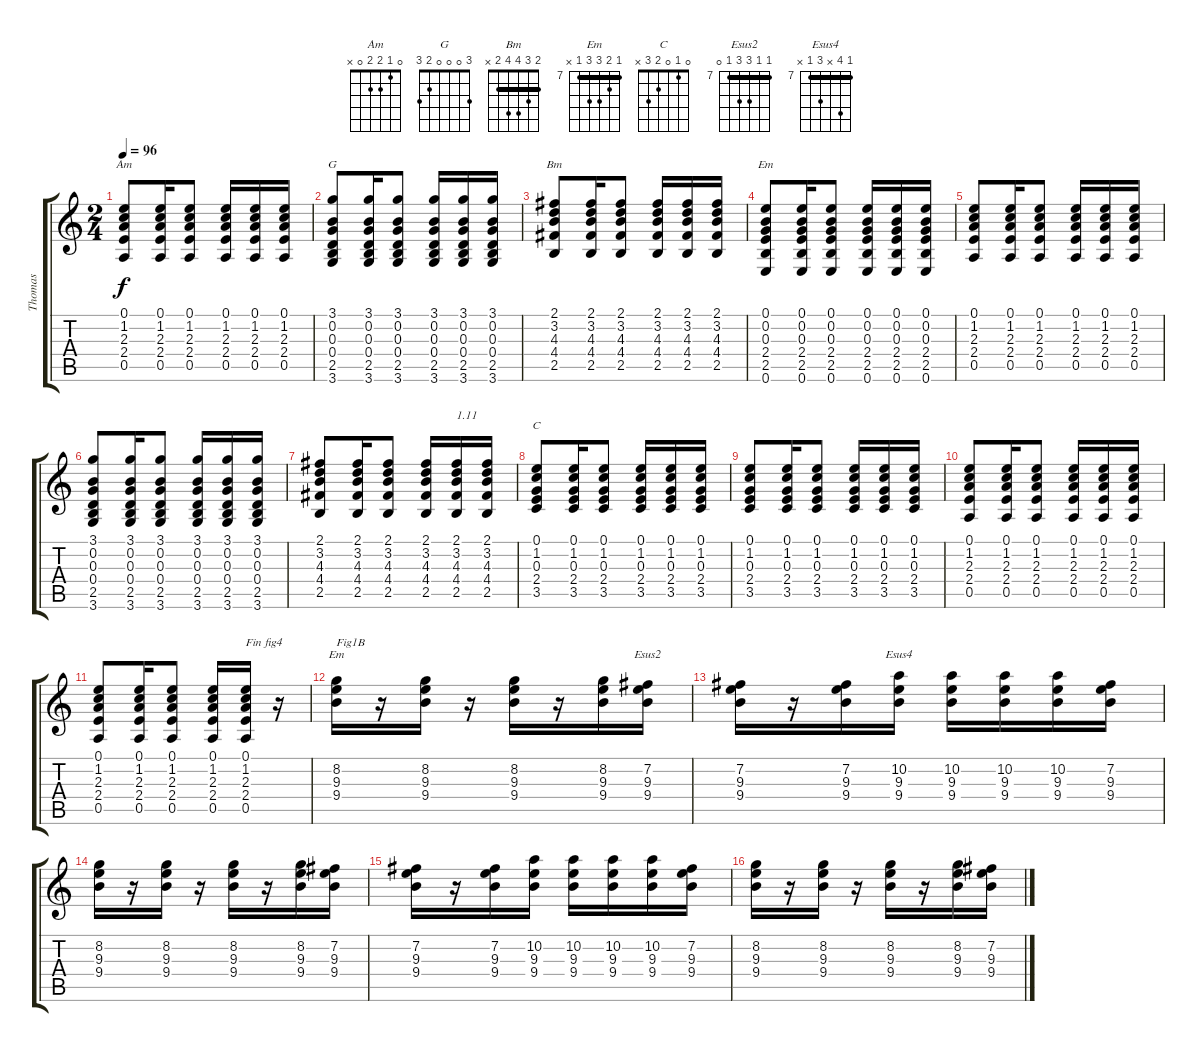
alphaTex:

\track ("Thomas" "Thomas") {instrument electricguitarjazz}
\staff {score tabs}
\tuning (E4 B3 G3 D3 A2 E2) {hide}
\chord ("Am" 0 1 2 2 0 x)
\chord ("G" 3 0 0 0 2 3)
\chord ("Bm" 2 3 4 4 2 x) {barre 2}
\chord ("Em" 0 0 0 2 2 0)
\chord ("C" 0 1 0 2 3 x)
\chord ("Em" 7 8 9 9 7 x) {firstfret 7 barre 7}
\chord ("Esus2" 7 7 9 9 7 0) {firstfret 7 barre 7}
\chord ("Esus4" 7 10 x 9 7 x) {firstfret 7 barre 7}
\ts (2 4)
\tempo 96
\clef g2
\ks c
(0.1 1.2 2.3 2.4 0.5).8{ch "Am" dy f} (0.1 1.2 2.3 2.4 0.5).16 (0.1 1.2 2.3 2.4 0.5).8 (0.1 1.2 2.3 2.4 0.5).16 (0.1 1.2 2.3 2.4 0.5).16 (0.1 1.2 2.3 2.4 0.5).16 |
(3.1 0.2 0.3 0.4 2.5 3.6).8{ch "G"} (3.1 0.2 0.3 0.4 2.5 3.6).16 (3.1 0.2 0.3 0.4 2.5 3.6).8 (3.1 0.2 0.3 0.4 2.5 3.6).16 (3.1 0.2 0.3 0.4 2.5 3.6).16 (3.1 0.2 0.3 0.4 2.5 3.6).16 |
(2.1 3.2 4.3 4.4 2.5).8{ch "Bm"} (2.1 3.2 4.3 4.4 2.5).16 (2.1 3.2 4.3 4.4 2.5).8 (2.1 3.2 4.3 4.4 2.5).16 (2.1 3.2 4.3 4.4 2.5).16 (2.1 3.2 4.3 4.4 2.5).16 |
(0.1 0.2 0.3 2.4 2.5 0.6).8{ch "Em"} (0.1 0.2 0.3 2.4 2.5 0.6).16 (0.1 0.2 0.3 2.4 2.5 0.6).8 (0.1 0.2 0.3 2.4 2.5 0.6).16 (0.1 0.2 0.3 2.4 2.5 0.6).16 (0.1 0.2 0.3 2.4 2.5 0.6).16 |
(0.1 1.2 2.3 2.4 0.5).8 (0.1 1.2 2.3 2.4 0.5).16 (0.1 1.2 2.3 2.4 0.5).8 (0.1 1.2 2.3 2.4 0.5).16 (0.1 1.2 2.3 2.4 0.5).16 (0.1 1.2 2.3 2.4 0.5).16 |
(3.1 0.2 0.3 0.4 2.5 3.6).8 (3.1 0.2 0.3 0.4 2.5 3.6).16 (3.1 0.2 0.3 0.4 2.5 3.6).8 (3.1 0.2 0.3 0.4 2.5 3.6).16 (3.1 0.2 0.3 0.4 2.5 3.6).16 (3.1 0.2 0.3 0.4 2.5 3.6).16 |
(2.1 3.2 4.3 4.4 2.5).8 (2.1 3.2 4.3 4.4 2.5).16 (2.1 3.2 4.3 4.4 2.5).8 (2.1 3.2 4.3 4.4 2.5).16 (2.1 3.2 4.3 4.4 2.5).16{txt "1.11"} (2.1 3.2 4.3 4.4 2.5).16 |
(0.1 1.2 0.3 2.4 3.5).8{ch "C"} (0.1 1.2 0.3 2.4 3.5).16 (0.1 1.2 0.3 2.4 3.5).8 (0.1 1.2 0.3 2.4 3.5).16 (0.1 1.2 0.3 2.4 3.5).16 (0.1 1.2 0.3 2.4 3.5).16 |
(0.1 1.2 0.3 2.4 3.5).8 (0.1 1.2 0.3 2.4 3.5).16 (0.1 1.2 0.3 2.4 3.5).8 (0.1 1.2 0.3 2.4 3.5).16 (0.1 1.2 0.3 2.4 3.5).16 (0.1 1.2 0.3 2.4 3.5).16 |
(0.1 1.2 2.3 2.4 0.5).8 (0.1 1.2 2.3 2.4 0.5).16 (0.1 1.2 2.3 2.4 0.5).8 (0.1 1.2 2.3 2.4 0.5).16 (0.1 1.2 2.3 2.4 0.5).16 (0.1 1.2 2.3 2.4 0.5).16 |
(0.1 1.2 2.3 2.4 0.5).8 (0.1 1.2 2.3 2.4 0.5).16 (0.1 1.2 2.3 2.4 0.5).8 (0.1 1.2 2.3 2.4 0.5).16 (0.1 1.2 2.3 2.4 0.5).16{txt "Fin fig4"} r.16 |
(8.2 9.3 9.4).16{ch "Em" txt "Fig1B"} r.16 (8.2 9.3 9.4).16 r.16 (8.2 9.3 9.4).16 r.16 (8.2 9.3 9.4).16 (7.2 9.3 9.4).16{ch "Esus2"} |
(7.2 9.3 9.4).16 r.16 (7.2 9.3 9.4).16 (10.2 9.3 9.4).16{ch "Esus4"} (10.2 9.3 9.4).16 (10.2 9.3 9.4).16 (10.2 9.3 9.4).16 (7.2 9.3 9.4).16 |
(8.2 9.3 9.4).16 r.16 (8.2 9.3 9.4).16 r.16 (8.2 9.3 9.4).16 r.16 (8.2 9.3 9.4).16 (7.2 9.3 9.4).16 |
(7.2 9.3 9.4).16 r.16 (7.2 9.3 9.4).16 (10.2 9.3 9.4).16 (10.2 9.3 9.4).16 (10.2 9.3 9.4).16 (10.2 9.3 9.4).16 (7.2 9.3 9.4).16 |
(8.2 9.3 9.4).16 r.16 (8.2 9.3 9.4).16 r.16 (8.2 9.3 9.4).16 r.16 (8.2 9.3 9.4).16 (7.2 9.3 9.4).16
